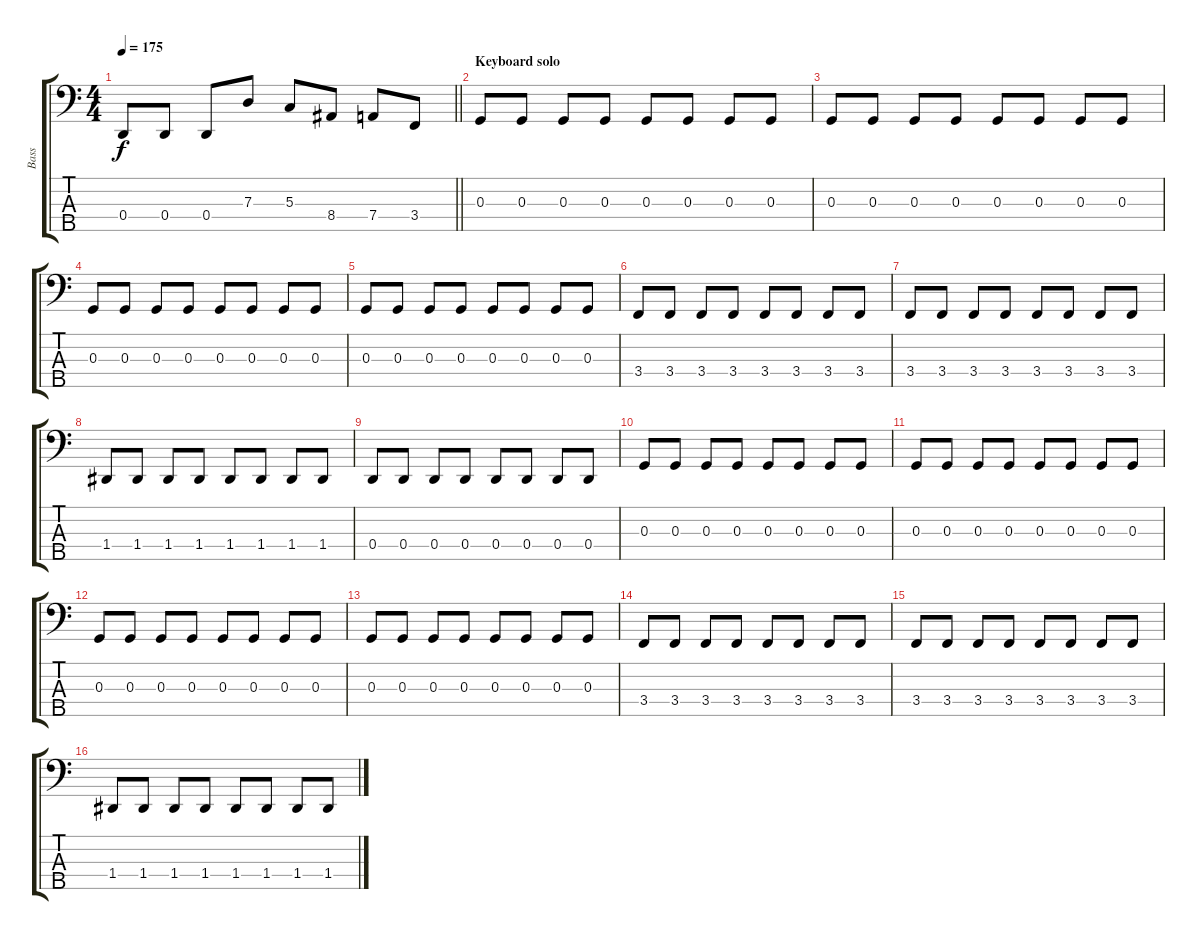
\track ("Bass" "Bass") {instrument electricbassfinger}
\staff {score tabs}
\tuning (F2 C2 G1 D1 A0) {hide}
\ts (4 4)
\tempo 175
\clef f4
\barLineRight lightlight
\ks c
0.4.8{dy f} 0.4.8 0.4.8 7.3.8 5.3.8 8.4.8 7.4.8 3.4.8 |
\section ("" "Keyboard solo")
0.3.8 0.3.8 0.3.8 0.3.8 0.3.8 0.3.8 0.3.8 0.3.8 |
0.3.8 0.3.8 0.3.8 0.3.8 0.3.8 0.3.8 0.3.8 0.3.8 |
0.3.8 0.3.8 0.3.8 0.3.8 0.3.8 0.3.8 0.3.8 0.3.8 |
0.3.8 0.3.8 0.3.8 0.3.8 0.3.8 0.3.8 0.3.8 0.3.8 |
3.4.8 3.4.8 3.4.8 3.4.8 3.4.8 3.4.8 3.4.8 3.4.8 |
3.4.8 3.4.8 3.4.8 3.4.8 3.4.8 3.4.8 3.4.8 3.4.8 |
1.4.8 1.4.8 1.4.8 1.4.8 1.4.8 1.4.8 1.4.8 1.4.8 |
0.4.8 0.4.8 0.4.8 0.4.8 0.4.8 0.4.8 0.4.8 0.4.8 |
0.3.8 0.3.8 0.3.8 0.3.8 0.3.8 0.3.8 0.3.8 0.3.8 |
0.3.8 0.3.8 0.3.8 0.3.8 0.3.8 0.3.8 0.3.8 0.3.8 |
0.3.8 0.3.8 0.3.8 0.3.8 0.3.8 0.3.8 0.3.8 0.3.8 |
0.3.8 0.3.8 0.3.8 0.3.8 0.3.8 0.3.8 0.3.8 0.3.8 |
3.4.8 3.4.8 3.4.8 3.4.8 3.4.8 3.4.8 3.4.8 3.4.8 |
3.4.8 3.4.8 3.4.8 3.4.8 3.4.8 3.4.8 3.4.8 3.4.8 |
1.4.8 1.4.8 1.4.8 1.4.8 1.4.8 1.4.8 1.4.8 1.4.8
